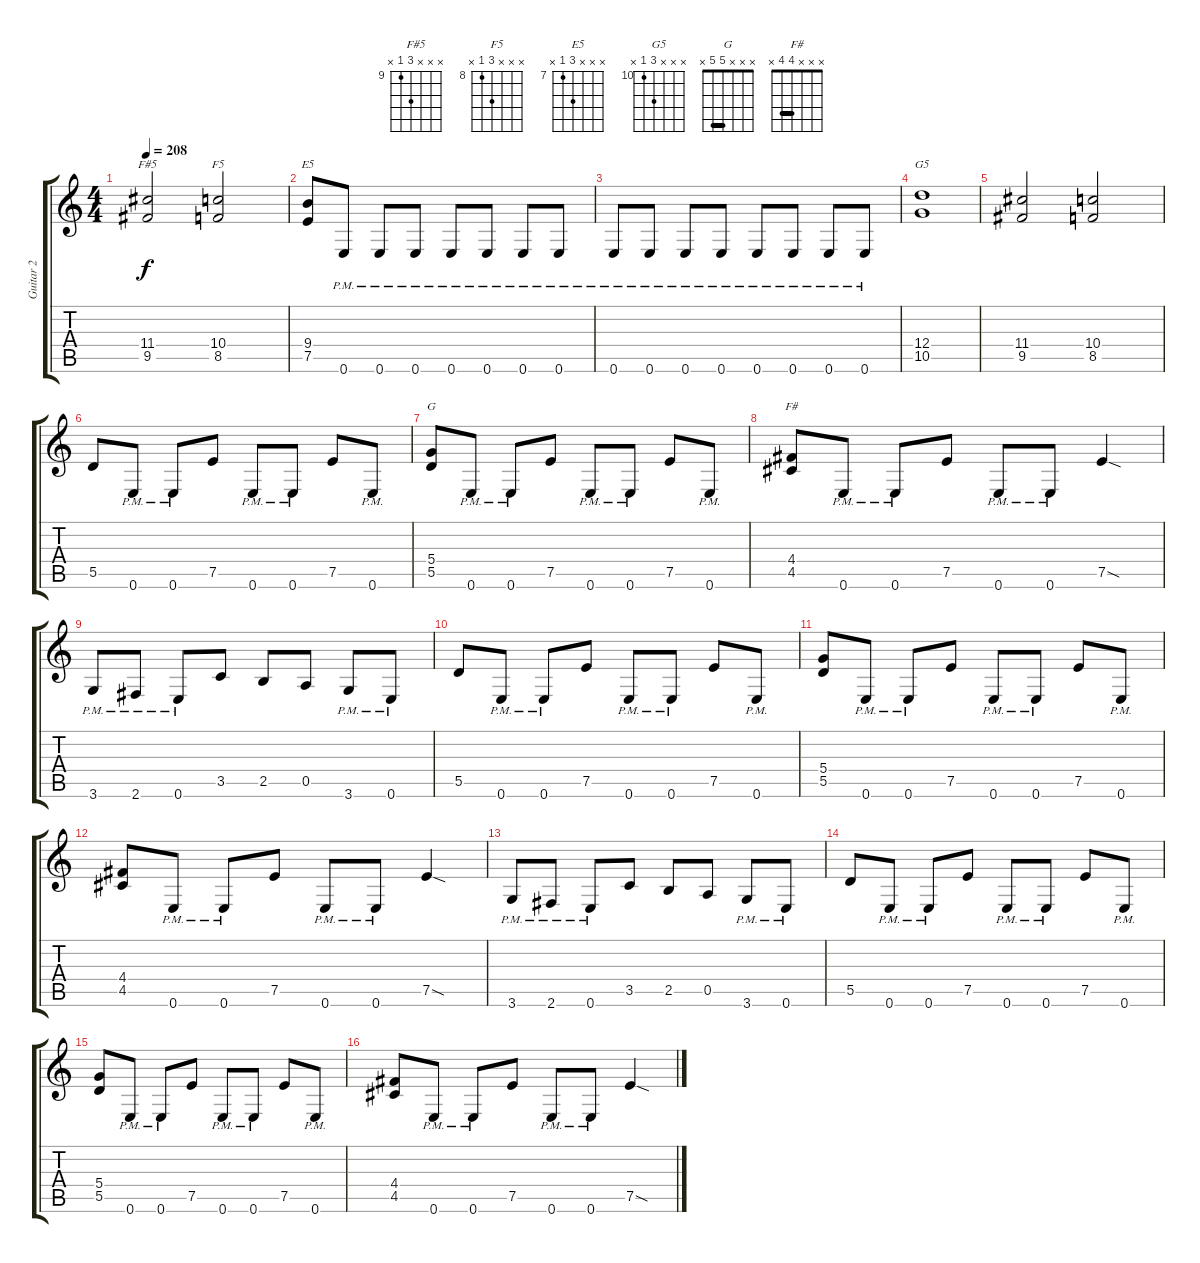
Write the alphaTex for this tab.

\track ("Guitar 2" "Guitar 2") {instrument distortionguitar}
\staff {score tabs}
\tuning (E4 B3 G3 D3 A2 E2) {hide}
\chord ("F#5" x x x 11 9 x) {firstfret 9}
\chord ("F5" x x x 10 8 x) {firstfret 8}
\chord ("E5" x x x 9 7 x) {firstfret 7}
\chord ("G5" x x x 12 10 x) {firstfret 10}
\chord ("G" x x x 5 5 x) {barre 5}
\chord ("F#" x x x 4 4 x) {barre 4}
\ts (4 4)
\tempo 208
\clef g2
\ks c
(11.4 9.5).2{ch "F#5" dy f} (10.4 8.5).2{ch "F5"} |
(9.4 7.5).8{ch "E5"} 0.6{pm}.8 0.6{pm}.8 0.6{pm}.8 0.6{pm}.8 0.6{pm}.8 0.6{pm}.8 0.6{pm}.8 |
0.6{pm}.8 0.6{pm}.8 0.6{pm}.8 0.6{pm}.8 0.6{pm}.8 0.6{pm}.8 0.6{pm}.8 0.6{pm}.8 |
(12.4 10.5).1{ch "G5"} |
(11.4 9.5).2 (10.4 8.5).2 |
5.5.8 0.6{pm}.8 0.6{pm}.8 7.5.8 0.6{pm}.8 0.6{pm}.8 7.5.8 0.6{pm}.8 |
(5.4 5.5).8{ch "G"} 0.6{pm}.8 0.6{pm}.8 7.5.8 0.6{pm}.8 0.6{pm}.8 7.5.8 0.6{pm}.8 |
(4.4 4.5).8{ch "F#"} 0.6{pm}.8 0.6{pm}.8 7.5.8 0.6{pm}.8 0.6{pm}.8 7.5{sod}.4 |
3.6{pm}.8 2.6{pm}.8 0.6{pm}.8 3.5.8 2.5.8 0.5.8 3.6{pm}.8 0.6{pm}.8 |
5.5.8 0.6{pm}.8 0.6{pm}.8 7.5.8 0.6{pm}.8 0.6{pm}.8 7.5.8 0.6{pm}.8 |
(5.4 5.5).8 0.6{pm}.8 0.6{pm}.8 7.5.8 0.6{pm}.8 0.6{pm}.8 7.5.8 0.6{pm}.8 |
(4.4 4.5).8 0.6{pm}.8 0.6{pm}.8 7.5.8 0.6{pm}.8 0.6{pm}.8 7.5{sod}.4 |
3.6{pm}.8 2.6{pm}.8 0.6{pm}.8 3.5.8 2.5.8 0.5.8 3.6{pm}.8 0.6{pm}.8 |
5.5.8 0.6{pm}.8 0.6{pm}.8 7.5.8 0.6{pm}.8 0.6{pm}.8 7.5.8 0.6{pm}.8 |
(5.4 5.5).8 0.6{pm}.8 0.6{pm}.8 7.5.8 0.6{pm}.8 0.6{pm}.8 7.5.8 0.6{pm}.8 |
(4.4 4.5).8 0.6{pm}.8 0.6{pm}.8 7.5.8 0.6{pm}.8 0.6{pm}.8 7.5{sod}.4
